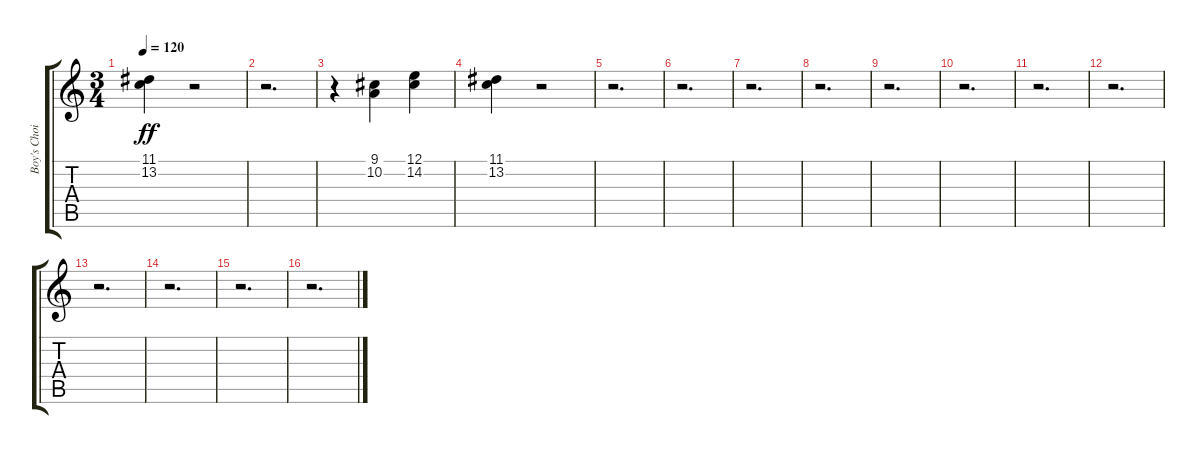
\track ("Boy's Choir" "Boy's Choi") {instrument synthvoice}
\staff {score tabs}
\tuning (E4 B3 G3 D3 A2 E2) {hide}
\ts (3 4)
\tempo 120
\clef g2
\ks c
(11.1 13.2).4{dy ff} r.2 |
r.2{d} |
r.4 (9.1 10.2).4 (12.1 14.2).4 |
(11.1 13.2).4 r.2 |
r.2{d} |
r.2{d} |
r.2{d} |
r.2{d} |
r.2{d} |
r.2{d} |
r.2{d} |
r.2{d} |
r.2{d} |
r.2{d} |
r.2{d} |
r.2{d}
